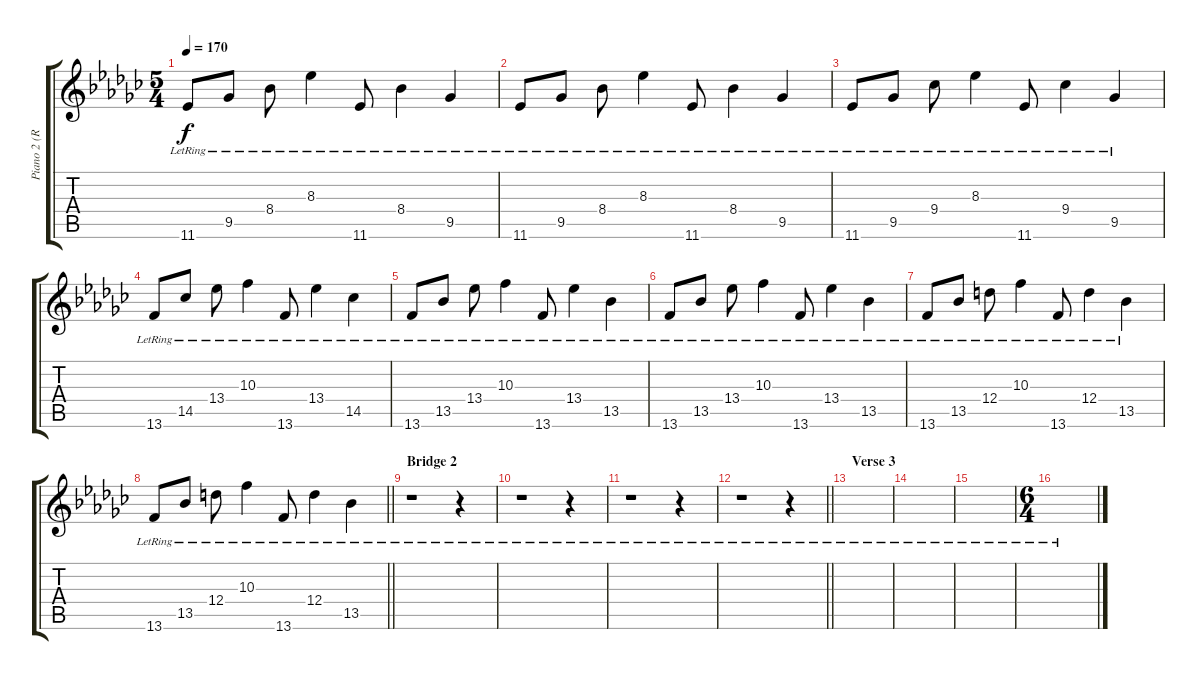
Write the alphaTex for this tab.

\track ("Piano 2 (Right Hand)" "Piano 2 (R") {instrument harpsichord}
\staff {score tabs}
\tuning (E5 B4 G4 D4 A3 E3) {hide}
\ts (5 4)
\tempo 170
\clef g2
\ks gb
11.6{lr}.8{dy f} 9.5{lr}.8 8.4{lr}.8 8.3{lr}.4 11.6{lr}.8 8.4{lr}.4 9.5{lr}.4 |
11.6{lr}.8 9.5{lr}.8 8.4{lr}.8 8.3{lr}.4 11.6{lr}.8 8.4{lr}.4 9.5{lr}.4 |
11.6{lr}.8 9.5{lr}.8 9.4{lr}.8 8.3{lr}.4 11.6{lr}.8 9.4{lr}.4 9.5{lr}.4 |
13.6{lr}.8 14.5{lr}.8 13.4{lr}.8 10.3{lr}.4 13.6{lr}.8 13.4{lr}.4 14.5{lr}.4 |
13.6{lr}.8 13.5{lr}.8 13.4{lr}.8 10.3{lr}.4 13.6{lr}.8 13.4{lr}.4 13.5{lr}.4 |
13.6{lr}.8 13.5{lr}.8 13.4{lr}.8 10.3{lr}.4 13.6{lr}.8 13.4{lr}.4 13.5{lr}.4 |
13.6{lr}.8 13.5{lr}.8 12.4{lr}.8 10.3{lr}.4 13.6{lr}.8 12.4{lr}.4 13.5{lr}.4 |
\barLineRight lightlight
13.6{lr}.8 13.5{lr}.8 12.4{lr}.8 10.3{lr}.4 13.6{lr}.8 12.4{lr}.4 13.5{lr}.4 |
\section ("" "Bridge 2")
r.1 r.4 |
r.1 r.4 |
r.1 r.4 |
\barLineRight lightlight
r.1 r.4 |
\section ("" "Verse 3")
|
|
|
\ts (6 4)
